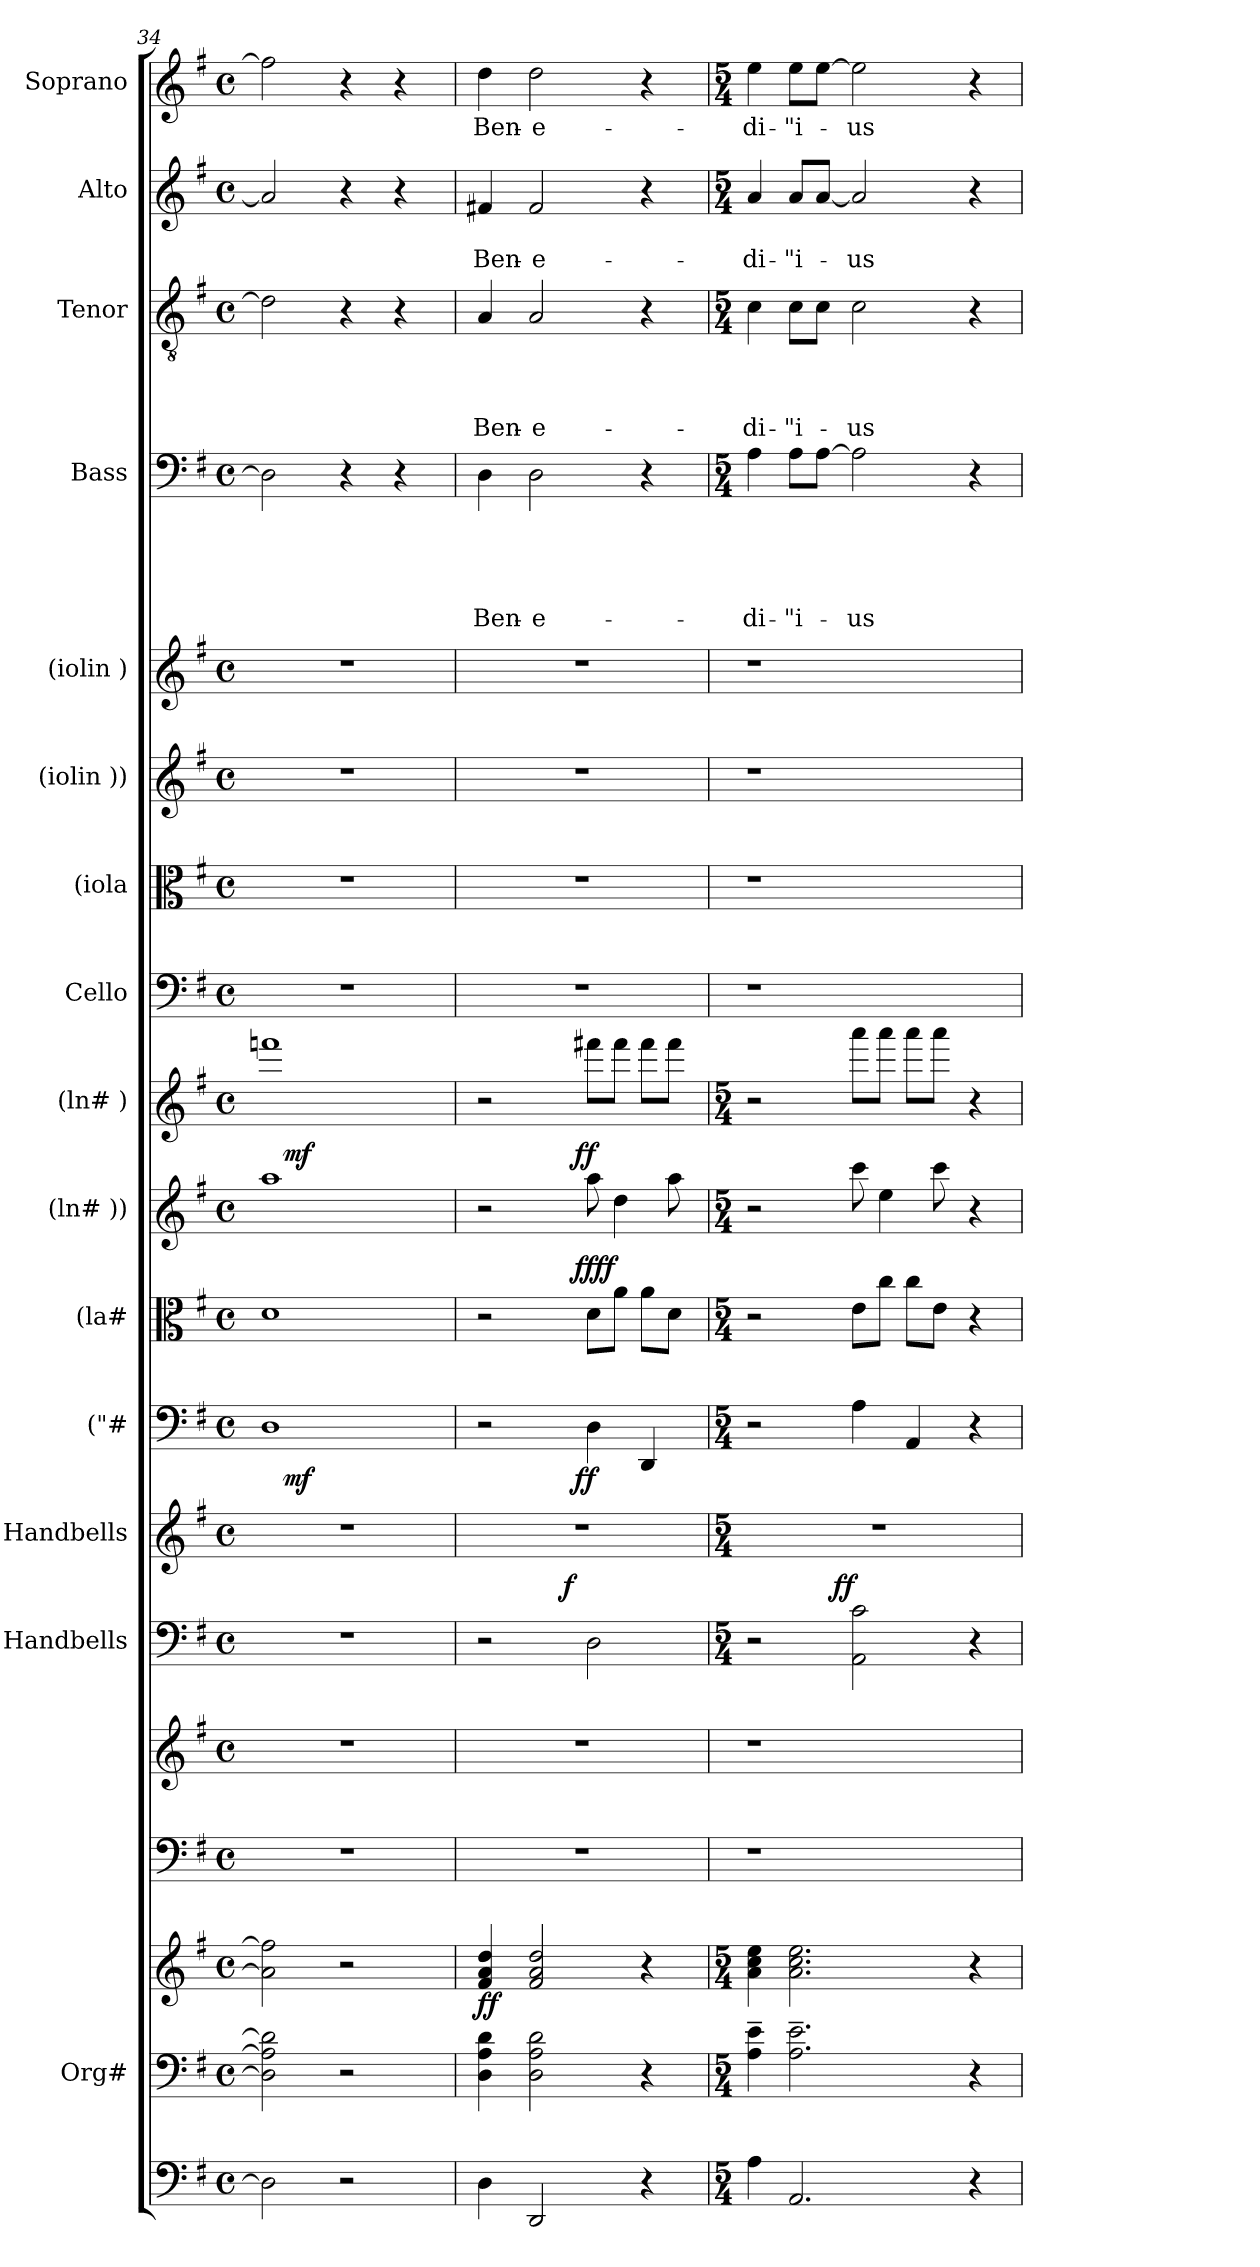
**kern	**kern	**kern	**dynam	**kern	**kern	**kern	**dynam	**kern	**kern	**dynam	**kern	**dynam	**kern	**dynam	**kern	**kern	**kern	**kern	**kern	**kern	**text	**text	**text	**text	**text	**kern	**text	**text	**text	**text	**kern	**text	**text	**kern	**text
*part18	*part17	*part17	*part17	*part16	*part15	*part14	*part14	*part13	*part12	*part12	*part11	*part11	*part10	*part10	*part9	*part8	*part7	*part6	*part5	*part4	*part4	*part4	*part4	*part4	*part4	*part3	*part3	*part3	*part3	*part3	*part2	*part2	*part2	*part1	*part1
*staff19	*staff18	*staff17	*staff17/18	*staff16	*staff15	*staff14	*staff14	*staff13	*staff12	*staff12	*staff11	*staff11	*staff10	*staff10	*staff9	*staff8	*staff7	*staff6	*staff5	*staff4	*staff4	*staff4	*staff4	*staff4	*staff4	*staff3	*staff3	*staff3	*staff3	*staff3	*staff2	*staff2	*staff2	*staff1	*staff1
*	*I"Org#	*	*	*	*	*I"Handbells	*	*I"Handbells	*I"("#	*	*I"(la#	*	*I"(ln# ))	*	*I"(ln# )	*I"Cello	*I"(iola	*I"(iolin ))	*I"(iolin )	*I"Bass	*	*	*	*	*	*I"Tenor	*	*	*	*	*I"Alto	*	*	*I"Soprano	*
*	*	*	*	*	*	*	*	*	*	*	*I'(la#	*	*I'(ln# ))	*	*I'(ln# )	*	*	*	*	*I'B	*	*	*	*	*	*I'T	*	*	*	*	*I'A	*	*	*I'S	*
*clefF4	*clefF4	*clefG2	*	*clefF4	*clefG2	*clefF4	*	*clefG2	*clefF4	*	*clefC3	*	*clefG2	*	*clefG2	*clefF4	*clefC3	*clefG2	*clefG2	*clefF4	*	*	*	*	*	*clefGv2	*	*	*	*	*clefG2	*	*	*clefG2	*
*k[f#]	*k[f#]	*k[f#]	*	*k[f#]	*k[f#]	*k[f#]	*	*k[f#]	*k[f#]	*	*k[f#]	*	*k[f#]	*	*k[f#]	*k[f#]	*k[f#]	*k[f#]	*k[f#]	*k[f#]	*	*	*	*	*	*k[f#]	*	*	*	*	*k[f#]	*	*	*k[f#]	*
*G:	*G:	*G:	*	*G:	*G:	*G:	*	*G:	*G:	*	*G:	*	*G:	*	*G:	*G:	*G:	*G:	*G:	*G:	*	*	*	*	*	*G:	*	*	*	*	*G:	*	*	*G:	*
*M4/4	*M4/4	*M4/4	*	*M4/4	*M4/4	*M4/4	*	*M4/4	*M4/4	*	*M4/4	*	*M4/4	*	*M4/4	*M4/4	*M4/4	*M4/4	*M4/4	*M4/4	*	*	*	*	*	*M4/4	*	*	*	*	*M4/4	*	*	*M4/4	*
*met(c)	*met(c)	*met(c)	*	*met(c)	*met(c)	*met(c)	*	*met(c)	*met(c)	*	*met(c)	*	*met(c)	*	*met(c)	*met(c)	*met(c)	*met(c)	*met(c)	*met(c)	*	*	*	*	*	*met(c)	*	*	*	*	*met(c)	*	*	*met(c)	*
=34	=34	=34	=34	=34	=34	=34	=34	=34	=34	=34	=34	=34	=34	=34	=34	=34	=34	=34	=34	=34	=34	=34	=34	=34	=34	=34	=34	=34	=34	=34	=34	=34	=34	=34	=34
*	*	*	*	*	*	*	*	*	*^	*	*^	*	*^	*	*	*	*	*	*	*	*	*	*	*	*	*	*	*	*	*	*	*	*	*	*
2D\]	2D\] 2A\] 2d\]	2a\] 2ff\]	.	1r	1r	1r	.	1r	1D	16.ryy	.	1d	16.ryy	.	1aa	16.ryy	.	1fffn	1r	1r	1r	1r	2D\]	.	.	.	.	.	2d\]	.	.	.	.	2a/]	.	.	2ffn\]	.
!	!	!	!	!	!	!	!	!	!	!	!LO:DY:b	!	!	!LO:DY:a	!	!	!	!	!	!	!	!	!	!	!	!	!	!	!	!	!	!	!	!	!	!	!	!
!	!	!	!	!	!	!	!	!	!	!	!	!	!	!LO:DY:n=1:b	!	!	!LO:DY:a	!	!	!	!	!	!	!	!	!	!	!	!	!	!	!	!	!	!	!	!	!
.	.	.	.	.	.	.	.	.	.	2ryy	mf	.	2ryy	mf mf	.	2ryy	mf	.	.	.	.	.	.	.	.	.	.	.	.	.	.	.	.	.	.	.	.	.
2r	2r	2r	.	.	.	.	.	.	.	.	.	.	.	.	.	.	.	.	.	.	.	.	4r	.	.	.	.	.	4r	.	.	.	.	4r	.	.	4r	.
.	.	.	.	.	.	.	.	.	.	4ryy	.	.	4ryy	.	.	4ryy	.	.	.	.	.	.	.	.	.	.	.	.	.	.	.	.	.	.	.	.	.	.
.	.	.	.	.	.	.	.	.	.	.	.	.	.	.	.	.	.	.	.	.	.	.	4r	.	.	.	.	.	4r	.	.	.	.	4r	.	.	4r	.
.	.	.	.	.	.	.	.	.	.	8ryy	.	.	8ryy	.	.	8ryy	.	.	.	.	.	.	.	.	.	.	.	.	.	.	.	.	.	.	.	.	.	.
.	.	.	.	.	.	.	.	.	.	32ryy	.	.	32ryy	.	.	32ryy	.	.	.	.	.	.	.	.	.	.	.	.	.	.	.	.	.	.	.	.	.	.
=35	=35	=35	=35	=35	=35	=35	=35	=35	=35	=35	=35	=35	=35	=35	=35	=35	=35	=35	=35	=35	=35	=35	=35	=35	=35	=35	=35	=35	=35	=35	=35	=35	=35	=35	=35	=35	=35	=35
!	!	!	!LO:DY:b	!	!	!	!	!	!	!	!	!	!	!	!	!	!	!	!	!	!	!	!	!	!	!	!	!LO:LY:b	!	!	!	!	!LO:LY:b	!	!	!LO:LY:b	!	!LO:LY:b
*	*	*	*	*	*	*^	*	*	*	*	*	*	*	*	*	*	*	*	*	*	*	*	*	*	*	*	*	*	*	*	*	*	*	*	*	*	*	*
4D\	4D\ 4A\ 4d\	4f#/ 4a/ 4dd/	ff	1r	1r	2r	4..ryy	.	1r	2r	4...ryy	.	2r	4...ryy	.	2r	4...ryy	.	2r	1r	1r	1r	1r	4D\	.	.	.	.	Ben-	4A/	.	.	.	Ben-	4f#X/	.	Ben-	4dd\	Ben-
!	!	!	!	!	!	!	!	!	!	!	!	!	!	!	!	!	!	!	!	!	!	!	!	!	!	!	!	!	!LO:LY:b	!	!	!	!	!LO:LY:b	!	!	!LO:LY:b	!	!LO:LY:b
2DD/	2D\ 2A\ 2d\	2f#/ 2a/ 2dd/	.	.	.	.	.	.	.	.	.	.	.	.	.	.	.	.	.	.	.	.	.	2D\	.	.	.	.	-e-	2A/	.	.	.	-e-	2f#/	.	-e-	2dd\	-e-
!	!	!	!	!	!	!	!	!LO:DY:a	!	!	!	!	!	!	!	!	!	!	!	!	!	!	!	!	!	!	!	!	!	!	!	!	!	!	!	!	!	!	!
.	.	.	.	.	.	.	2ryy	f	.	.	.	.	.	.	.	.	.	.	.	.	.	.	.	.	.	.	.	.	.	.	.	.	.	.	.	.	.	.	.
!	!	!	!	!	!	!	!	!	!	!	!	!LO:DY:b	!	!	!LO:DY:a	!	!	!	!	!	!	!	!	!	!	!	!	!	!	!	!	!	!	!	!	!	!	!	!
!	!	!	!	!	!	!	!	!	!	!	!	!	!	!	!LO:DY:n=1:b	!	!	!LO:DY:a	!	!	!	!	!	!	!	!	!	!	!	!	!	!	!	!	!	!	!	!	!
.	.	.	.	.	.	.	.	.	.	.	2ryy	ff	.	2ryy	ff ff	.	2ryy	ff	.	.	.	.	.	.	.	.	.	.	.	.	.	.	.	.	.	.	.	.	.
.	.	.	.	.	.	2D\	.	.	.	4D\	.	.	8d\L	.	.	8aa\	.	.	8fff#X\L	.	.	.	.	.	.	.	.	.	.	.	.	.	.	.	.	.	.	.	.
.	.	.	.	.	.	.	.	.	.	.	.	.	8a\J	.	.	4dd\	.	.	8fff#\J	.	.	.	.	.	.	.	.	.	.	.	.	.	.	.	.	.	.	.	.
4r	4r	4r	.	.	.	.	.	.	.	4DD/	.	.	8a\L	.	.	.	.	.	8fff#\L	.	.	.	.	4r	.	.	.	.	.	4r	.	.	.	.	4r	.	.	4r	.
.	.	.	.	.	.	.	.	.	.	.	.	.	8d\J	.	.	8aa\	.	.	8fff#\J	.	.	.	.	.	.	.	.	.	.	.	.	.	.	.	.	.	.	.	.
.	.	.	.	.	.	.	16ryy	.	.	.	.	.	.	.	.	.	.	.	.	.	.	.	.	.	.	.	.	.	.	.	.	.	.	.	.	.	.	.	.
.	.	.	.	.	.	.	.	.	.	.	32ryy	.	.	32ryy	.	.	32ryy	.	.	.	.	.	.	.	.	.	.	.	.	.	.	.	.	.	.	.	.	.	.
*	*	*	*	*	*	*	*	*	*	*v	*v	*	*	*	*	*v	*v	*	*	*	*	*	*	*	*	*	*	*	*	*	*	*	*	*	*	*	*	*	*
*	*	*	*	*	*	*	*	*	*	*	*	*v	*v	*	*	*	*	*	*	*	*	*	*	*	*	*	*	*	*	*	*	*	*	*	*	*	*
!!LO:PB:g=z
=36	=36	=36	=36	=36	=36	=36	=36	=36	=36	=36	=36	=36	=36	=36	=36	=36	=36	=36	=36	=36	=36	=36	=36	=36	=36	=36	=36	=36	=36	=36	=36	=36	=36	=36	=36	=36
*M5/4	*M5/4	*M5/4	*	*	*	*M5/4	*	*	*M5/4	*M5/4	*	*M5/4	*	*M5/4	*	*M5/4	*	*	*	*	*M5/4	*	*	*	*	*	*M5/4	*	*	*	*	*M5/4	*	*	*M5/4	*
*	*	*	*	*	*	*	*	*	*	*^	*	*^	*	*^	*	*	*	*	*	*	*	*	*	*	*	*	*	*	*	*	*	*	*	*	*	*
!	!	!	!	!	!	!	!	!	!LO:N:vis=1	!	!	!	!	!	!	!	!	!	!	!	!	!	!	!	!	!	!	!	!LO:LY:b	!	!	!	!	!LO:LY:b	!	!	!LO:LY:b	!	!LO:LY:b
*	*	*	*	*	*	*	*	*	*	*v	*v	*	*	*	*	*v	*v	*	*	*	*	*	*	*	*	*	*	*	*	*	*	*	*	*	*	*	*	*	*
*	*	*	*	*	*	*	*	*	*	*	*	*v	*v	*	*	*	*	*	*	*	*	*	*	*	*	*	*	*	*	*	*	*	*	*	*	*	*
4A\	4A\~> 4e\~>	4a\ 4cc\ 4ee\	.	1r	1r	2r	4..ryy	.	4%5r	2r	.	2r	.	2r	.	2r	1r	1r	1r	1r	4A\	.	.	.	.	-di-	4c\	.	.	.	-di-	4a/	.	-di-	4ee\	-di-
!	!	!	!	!	!	!	!	!	!	!	!	!	!	!	!	!	!	!	!	!	!	!	!	!	!	!LO:LY:b	!	!	!	!	!LO:LY:b	!	!	!LO:LY:b	!	!LO:LY:b
2.AA/	2.A\~> 2.e\~>	2.a\ 2.cc\ 2.ee\	.	.	.	.	.	.	.	.	.	.	.	.	.	.	.	.	.	.	8A\L	.	.	.	.	-"i-	8c\L	.	.	.	-"i-	8a/L	.	-"i-	8ee\L	-"i-
.	.	.	.	.	.	.	.	.	.	.	.	.	.	.	.	.	.	.	.	.	[>8A\J	.	.	.	.	.	8c\J	.	.	.	.	[<8a/J	.	.	[>8ee\J	.
!	!	!	!	!	!	!	!	!LO:DY:a	!	!	!	!	!	!	!	!	!	!	!	!	!	!	!	!	!	!	!	!	!	!	!	!	!	!	!	!
.	.	.	.	.	.	.	2ryy	ff	.	.	.	.	.	.	.	.	.	.	.	.	.	.	.	.	.	.	.	.	.	.	.	.	.	.	.	.
!	!	!	!	!	!	!	!	!	!	!	!	!	!	!	!	!	!	!	!	!	!	!	!	!	!	!LO:LY:b:rj	!	!	!	!	!LO:LY:b:rj	!	!	!LO:LY:b:rj	!	!LO:LY:b:rj
.	.	.	.	.	.	2AA\ 2c\	.	.	.	4A\	.	8e\L	.	8ccc\	.	8aaa\L	.	.	.	.	2A\]	.	.	.	.	-us	2c\	.	.	.	-us	2a/]	.	-us	2ee\]	-us
.	.	.	.	.	.	.	.	.	.	.	.	8cc\J	.	4ee\	.	8aaa\J	.	.	.	.	.	.	.	.	.	.	.	.	.	.	.	.	.	.	.	.
.	.	.	.	.	.	.	.	.	.	4AA/	.	8cc\L	.	.	.	8aaa\L	.	.	.	.	.	.	.	.	.	.	.	.	.	.	.	.	.	.	.	.
.	.	.	.	.	.	.	.	.	.	.	.	8e\J	.	8ccc\	.	8aaa\J	.	.	.	.	.	.	.	.	.	.	.	.	.	.	.	.	.	.	.	.
.	.	.	.	.	.	.	4ryy	.	.	.	.	.	.	.	.	.	.	.	.	.	.	.	.	.	.	.	.	.	.	.	.	.	.	.	.	.
4r	4r	4r	.	4ryy	4ryy	4r	.	.	.	4r	.	4r	.	4r	.	4r	4ryy	4ryy	4ryy	4ryy	4r	.	.	.	.	.	4r	.	.	.	.	4r	.	.	4r	.
.	.	.	.	.	.	.	16ryy	.	.	.	.	.	.	.	.	.	.	.	.	.	.	.	.	.	.	.	.	.	.	.	.	.	.	.	.	.
*	*	*	*	*	*	*v	*v	*	*	*	*	*	*	*	*	*	*	*	*	*	*	*	*	*	*	*	*	*	*	*	*	*	*	*	*	*
=	=	=	=	=	=	=	=	=	=	=	=	=	=	=	=	=	=	=	=	=	=	=	=	=	=	=	=	=	=	=	=	=	=	=	=
*-	*-	*-	*-	*-	*-	*-	*-	*-	*-	*-	*-	*-	*-	*-	*-	*-	*-	*-	*-	*-	*-	*-	*-	*-	*-	*-	*-	*-	*-	*-	*-	*-	*-	*-	*-
